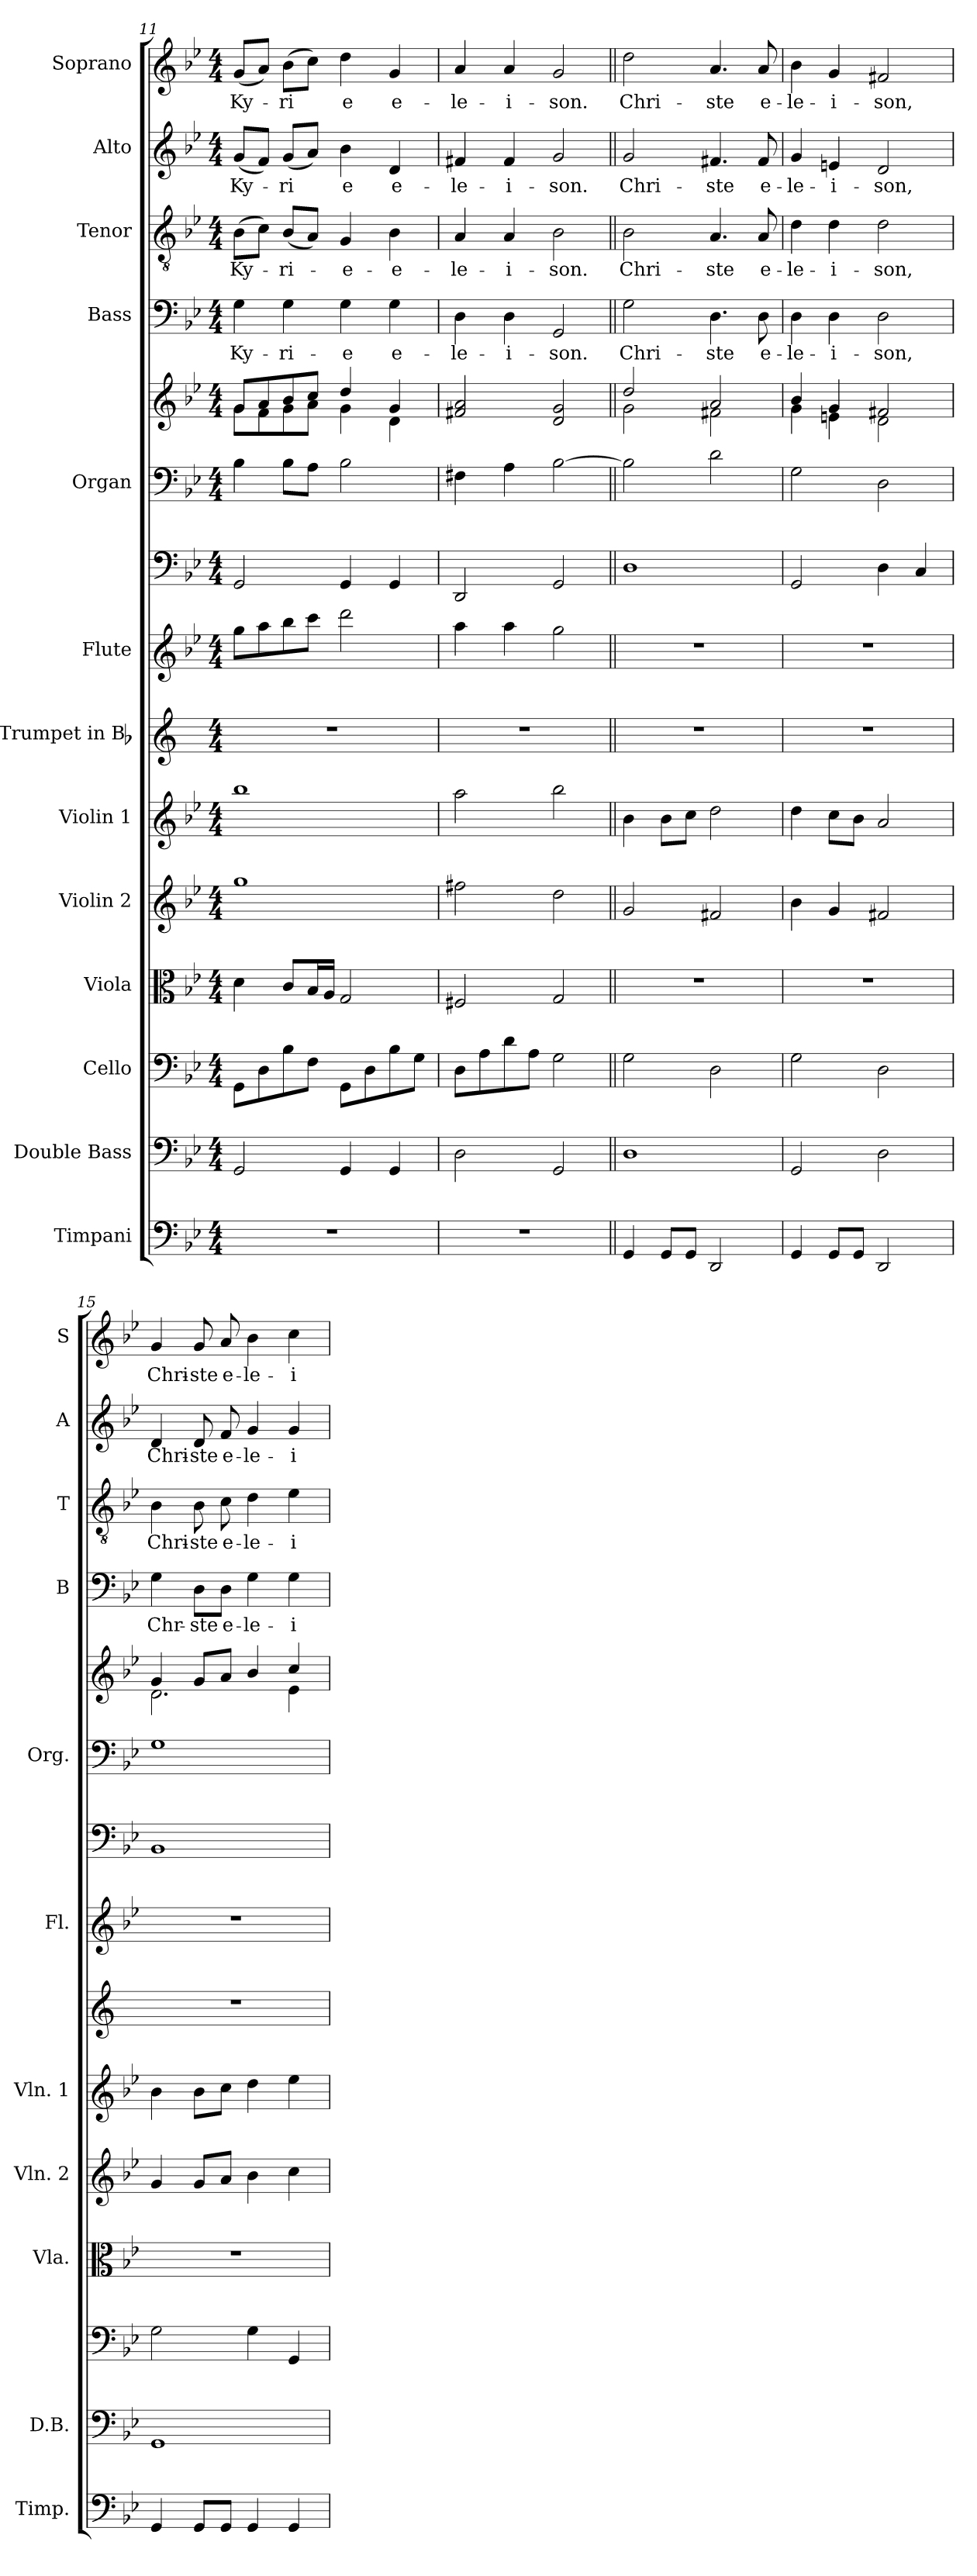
**kern	**kern	**kern	**kern	**kern	**kern	**kern	**kern	**kern	**kern	**kern	**kern	**text	**kern	**text	**kern	**text	**kern	**text
*part14	*part13	*part12	*part11	*part10	*part9	*part8	*part7	*part6	*part5	*part5	*part4	*part4	*part3	*part3	*part2	*part2	*part1	*part1
*staff15	*staff14	*staff13	*staff12	*staff11	*staff10	*staff9	*staff8	*staff7	*staff6	*staff5	*staff4	*staff4	*staff3	*staff3	*staff2	*staff2	*staff1	*staff1
*I"Timpani	*I"Double Bass	*I"Cello	*I"Viola	*I"Violin 2	*I"Violin 1	*I"Trumpet in Bb	*I"Flute	*	*I"Organ	*	*I"Bass	*	*I"Tenor	*	*I"Alto	*	*I"Soprano	*
*I'Timp.	*I'D.B.	*	*I'Vla.	*I'Vln. 2	*I'Vln. 1	*	*I'Fl.	*	*I'Org.	*	*I'B	*	*I'T	*	*I'A	*	*I'S	*
*clefF4	*clefF4	*clefF4	*clefC3	*clefG2	*clefG2	*clefG2	*clefG2	*clefF4	*clefF4	*clefG2	*clefF4	*	*clefGv2	*	*clefG2	*	*clefG2	*
*	*ITrd7c12	*	*	*	*	*ITrd1c2	*	*	*	*	*	*	*	*	*	*	*	*
*k[b-e-]	*k[b-e-]	*k[b-e-]	*k[b-e-]	*k[b-e-]	*k[b-e-]	*k[b-e-]	*k[b-e-]	*k[b-e-]	*k[b-e-]	*k[b-e-]	*k[b-e-]	*	*k[b-e-]	*	*k[b-e-]	*	*k[b-e-]	*
*g:	*g:	*g:	*g:	*g:	*g:	*g:	*g:	*g:	*g:	*g:	*g:	*	*g:	*	*g:	*	*g:	*
*M4/4	*M4/4	*M4/4	*M4/4	*M4/4	*M4/4	*M4/4	*M4/4	*M4/4	*M4/4	*M4/4	*M4/4	*	*M4/4	*	*M4/4	*	*M4/4	*
=11	=11	=11	=11	=11	=11	=11	=11	=11	=11	=11	=11	=11	=11	=11	=11	=11	=11	=11
*	*	*	*	*	*	*	*	*	*	*^	*	*	*	*	*	*	*	*
!	!	!	!	!	!	!	!	!	!	!	!	!	!LO:LY:b	!	!LO:LY:b	!	!LO:LY:b	!	!LO:LY:b
1r	2GGG/	8GG\L	4d\	1gg	1bb-	1r	8gg\L	2GG/	4B-\	8g/L	8g\L	4G\	Ky-	(>8B-\L	Ky-	(<8g/L	Ky-	(<8g/L	Ky-
.	.	8D\	.	.	.	.	8aa\	.	.	8a/	8f\	.	.	8c\J)	.	8f/J)	.	8a/J)	.
!	!	!	!	!	!	!	!	!	!	!	!	!	!LO:LY:b	!	!LO:LY:b	!	!LO:LY:b	!	!LO:LY:b
.	.	8B-\	8c/L	.	.	.	8bb-\	.	8B-\L	8b-/	8g\	4G\	-ri-	(<8B-/L	-ri-	(<8g/L	-ri	(>8b-\L	-ri
.	.	8F\J	16B-/L	.	.	.	8ccc\J	.	8A\J	8cc/J	8a\J	.	.	8A/J)	.	8a/J)	.	8cc\J)	.
.	.	.	16A/JJ	.	.	.	.	.	.	.	.	.	.	.	.	.	.	.	.
!	!	!	!	!	!	!	!	!	!	!	!	!	!LO:LY:b	!	!LO:LY:b	!	!LO:LY:b	!	!LO:LY:b
.	4GGG/	8GG\L	2G/	.	.	.	2ddd\	4GG/	2B-\	4dd/	4g\	4G\	-e	4G/	-e-	4b-\	e	4dd\	e
.	.	8D\	.	.	.	.	.	.	.	.	.	.	.	.	.	.	.	.	.
!	!	!	!	!	!	!	!	!	!	!	!	!	!LO:LY:b	!	!LO:LY:b	!	!LO:LY:b	!	!LO:LY:b
.	4GGG/	8B-\	.	.	.	.	.	4GG/	.	4g/	4d\	4G\	e-	4B-\	-e-	4d/	e-	4g/	e-
.	.	8G\J	.	.	.	.	.	.	.	.	.	.	.	.	.	.	.	.	.
*	*	*	*	*	*	*	*	*	*	*v	*v	*	*	*	*	*	*	*	*
=12	=12	=12	=12	=12	=12	=12	=12	=12	=12	=12	=12	=12	=12	=12	=12	=12	=12	=12
!	!	!	!	!	!	!	!	!	!	!	!	!LO:LY:b	!	!LO:LY:b	!	!LO:LY:b	!	!LO:LY:b
1r	2DD\	8D\L	2F#X/	2ff#X\	2aa\	1r	4aa\	2DD/	4F#X\	2f#X/ 2a/	4D\	-le-	4A/	-le-	4f#X/	-le-	4a/	-le-
.	.	8A\	.	.	.	.	.	.	.	.	.	.	.	.	.	.	.	.
!	!	!	!	!	!	!	!	!	!	!	!	!LO:LY:b	!	!LO:LY:b	!	!LO:LY:b	!	!LO:LY:b
.	.	8d\	.	.	.	.	4aa\	.	4A\	.	4D\	-i-	4A/	-i-	4f#/	-i-	4a/	-i-
.	.	8A\J	.	.	.	.	.	.	.	.	.	.	.	.	.	.	.	.
!	!	!	!	!	!	!	!	!	!	!	!	!LO:LY:b	!	!LO:LY:b	!	!LO:LY:b	!	!LO:LY:b
.	2GGG/	2G\	2G/	2dd\	2bb-\	.	2gg\	2GG/	[2B-\	2d/ 2g/	2GG/	-son.	2B-\	-son.	2g/	-son.	2g/	-son.
=13||	=13||	=13||	=13||	=13||	=13||	=13||	=13||	=13||	=13||	=13||	=13||	=13||	=13||	=13||	=13||	=13||	=13||	=13||
*	*	*	*	*	*	*	*	*	*	*^	*	*	*	*	*	*	*	*
!	!	!	!	!	!	!	!	!	!	!	!	!	!LO:LY:b	!	!LO:LY:b	!	!LO:LY:b	!	!LO:LY:b
4GG/	1DD	2G\	1r	2g/	4b-\	1r	1r	1D	2B-\]	2dd/	2g\	2G\	Chri-	2B-\	Chri-	2g/	Chri-	2dd\	Chri-
8GG/L	.	.	.	.	8b-\L	.	.	.	.	.	.	.	.	.	.	.	.	.	.
8GG/J	.	.	.	.	8cc\J	.	.	.	.	.	.	.	.	.	.	.	.	.	.
!	!	!	!	!	!	!	!	!	!	!	!	!	!LO:LY:b	!	!LO:LY:b	!	!LO:LY:b	!	!LO:LY:b
2DD/	.	2D\	.	2f#X/	2dd\	.	.	.	2d\	2a/	2f#X\	4.D\	-ste	4.A/	-ste	4.f#X/	-ste	4.a/	-ste
!	!	!	!	!	!	!	!	!	!	!	!	!	!LO:LY:b	!	!LO:LY:b	!	!LO:LY:b	!	!LO:LY:b
.	.	.	.	.	.	.	.	.	.	.	.	8D\	e-	8A/	e-	8f#/	e-	8a/	e-
!!LO:PB:g=z
=14	=14	=14	=14	=14	=14	=14	=14	=14	=14	=14	=14	=14	=14	=14	=14	=14	=14	=14	=14
!	!	!	!	!	!	!	!	!	!	!	!	!	!LO:LY:b	!	!LO:LY:b	!	!LO:LY:b	!	!LO:LY:b
4GG/	2GGG/	2G\	1r	4b-\	4dd\	1r	1r	2GG/	2G\	4b-/	4g\	4D\	-le-	4d\	-le-	4g/	-le-	4b-\	-le-
!	!	!	!	!	!	!	!	!	!	!	!	!	!LO:LY:b	!	!LO:LY:b	!	!LO:LY:b	!	!LO:LY:b
8GG/L	.	.	.	4g/	8cc\L	.	.	.	.	4g/	4en\	4D\	-i-	4d\	-i-	4en/	-i-	4g/	-i-
8GG/J	.	.	.	.	8b-\J	.	.	.	.	.	.	.	.	.	.	.	.	.	.
!	!	!	!	!	!	!	!	!	!	!	!	!	!LO:LY:b	!	!LO:LY:b	!	!LO:LY:b	!	!LO:LY:b
2DD/	2DD\	2D\	.	2f#X/	2a/	.	.	4D\	2D\	2f#X/	2d\	2D\	-son,	2d\	-son,	2d/	-son,	2f#X/	-son,
.	.	.	.	.	.	.	.	4C/	.	.	.	.	.	.	.	.	.	.	.
=15	=15	=15	=15	=15	=15	=15	=15	=15	=15	=15	=15	=15	=15	=15	=15	=15	=15	=15	=15
!	!	!	!	!	!	!	!	!	!	!	!	!	!LO:LY:b	!	!LO:LY:b	!	!LO:LY:b	!	!LO:LY:b
4GG/	1GGG	2G\	1r	4g/	4b-\	1r	1r	1BB-	1G	4g/	2.d\	4G\	Chr-	4B-\	Chri-	4d/	Chri-	4g/	Chri-
!	!	!	!	!	!	!	!	!	!	!	!	!	!LO:LY:b	!	!LO:LY:b	!	!LO:LY:b	!	!LO:LY:b
8GG/L	.	.	.	8g/L	8b-\L	.	.	.	.	8g/L	.	8D\L	-ste	8B-\	-ste	8d/	-ste	8g/	-ste
!	!	!	!	!	!	!	!	!	!	!	!	!	!LO:LY:b	!	!LO:LY:b	!	!LO:LY:b	!	!LO:LY:b
8GG/J	.	.	.	8a/J	8cc\J	.	.	.	.	8a/J	.	8D\J	e-	8c\	e-	8f/	e-	8a/	e-
!	!	!	!	!	!	!	!	!	!	!	!	!	!LO:LY:b	!	!LO:LY:b	!	!LO:LY:b	!	!LO:LY:b
4GG/	.	4G\	.	4b-\	4dd\	.	.	.	.	4b-/	.	4G\	-le-	4d\	-le-	4g/	-le-	4b-\	-le-
!	!	!	!	!	!	!	!	!	!	!	!	!	!LO:LY:b	!	!LO:LY:b	!	!LO:LY:b	!	!LO:LY:b
4GG/	.	4GG/	.	4cc\	4ee-\	.	.	.	.	4cc/	4e-\	4G\	-i-	4e-\	-i-	4g/	-i-	4cc\	-i-
*	*	*	*	*	*	*	*	*	*	*v	*v	*	*	*	*	*	*	*	*
=	=	=	=	=	=	=	=	=	=	=	=	=	=	=	=	=	=	=
*-	*-	*-	*-	*-	*-	*-	*-	*-	*-	*-	*-	*-	*-	*-	*-	*-	*-	*-
